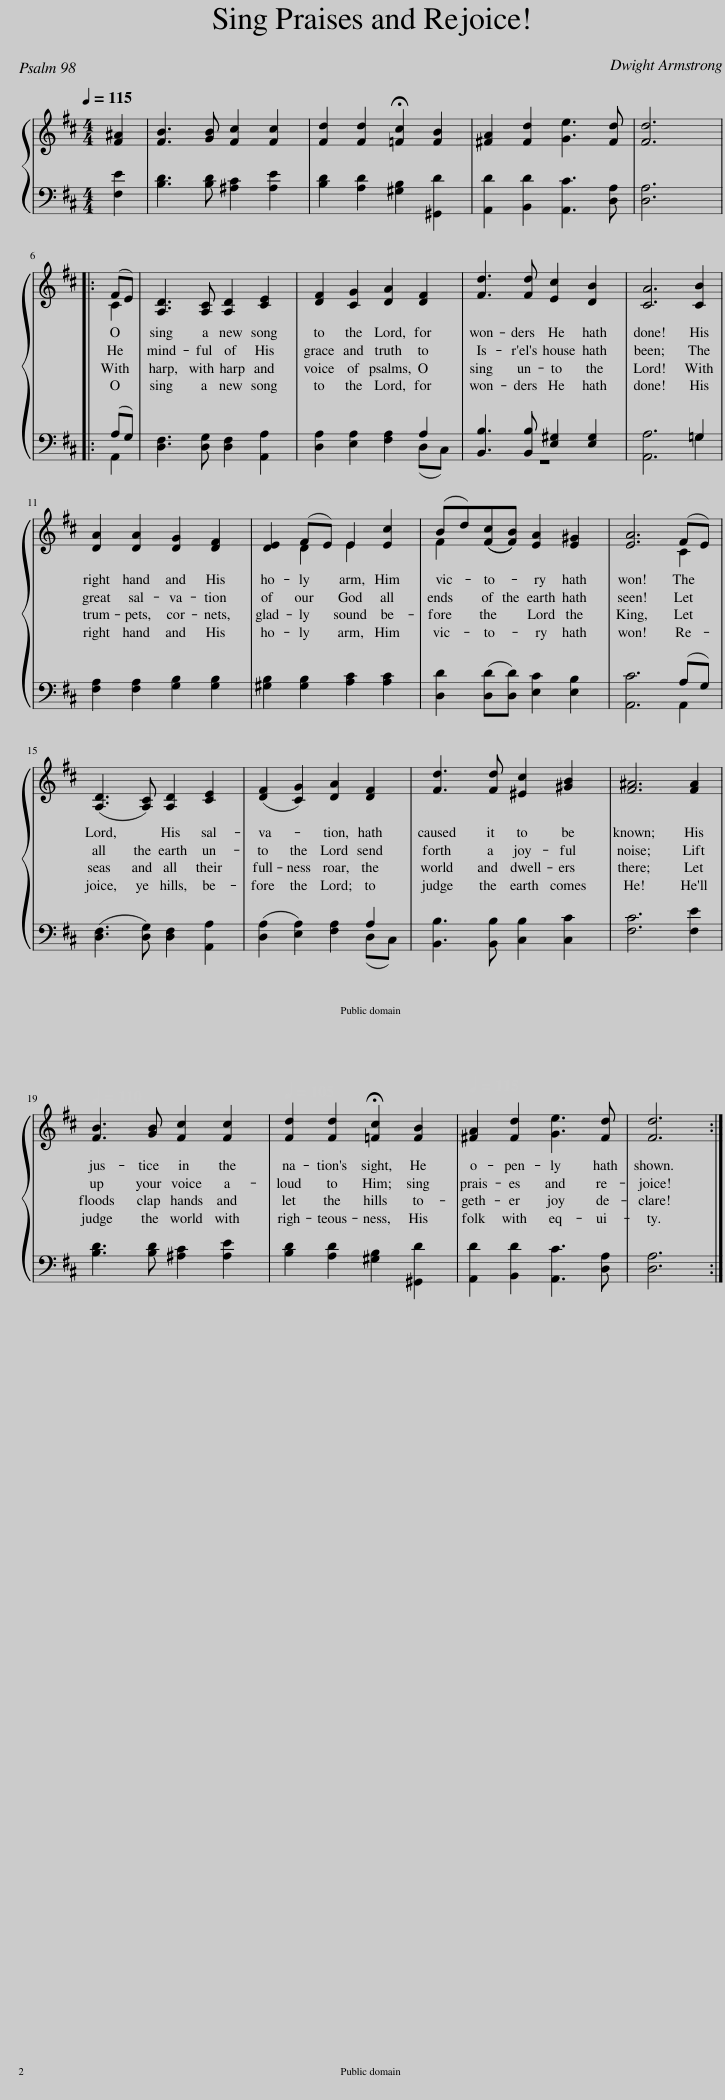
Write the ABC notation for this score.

X:1
%%score { ( 1 3 ) | ( 2 4 ) }
L:1/8
Q:1/4=115
M:4/4
I:linebreak $
K:D
V:1 treble
V:3 treble
V:2 bass
V:4 bass
V:1
 [F^A]2 | [FB]3 [GB] [Fc]2 [Fc]2 | [Fd]2 [Fd]2 !fermata![=Fc]2 [FB]2 | [^FA]2 [Fd]2 [Ge]3 [Fd] | [Fd]6 |:$ %5
 (FE) | [A,D]3 [A,C] [A,D]2 [CE]2 | [DF]2 [CG]2 [DA]2 [DF]2 | [Fd]3 [Fd] [Ec]2 [DB]2 | [CA]6 [CB]2 |$ %10
 [DA]2 [DA]2 [DG]2 [DF]2 | [DE]2 (FE) E2 [Ec]2 | (Bd)(([Fc][FB])) [EA]2 [E^G]2 | [EA]6 (FE) |$ ([A,D]3 [A,C]) [A,D]2 [CE]2 | %15
 ([DF]2 [CG]2) [DA]2 [DF]2 | [Fd]3 [Fd] [^Ec]2 [^GB]2 | [F^A]6 [FA]2 |$[Q:1/4=110] [FB]3 [GB] [Fc]2 [Fc]2 |[Q:1/4=105] [Fd]2 [Fd]2 !fermata![=Fc]2 [FB]2 | %20
[Q:1/4=115] [^FA]2 [Fd]2 [Ge]3 [Fd] | [Fd]6 :| %22
V:2
 [F,E]2 | [B,D]3 [B,D] [^A,C]2 [A,E]2 | [B,D]2 [A,D]2 [^G,B,]2 [^G,,D]2 | [A,,D]2 [B,,D]2 [A,,C]3 [D,A,] | [D,A,]6 |:$ %5
 (A,G,) | [D,F,]3 [D,G,] [D,F,]2 [A,,A,]2 | [D,A,]2 [E,A,]2 [F,A,]2 A,2 | [B,,B,]3 [B,,B,] [E,^G,]2 [E,G,]2 | [A,,A,]6 =G,2 |$ %10
 [F,A,]2 [F,A,]2 [G,B,]2 [G,B,]2 | [^G,B,]2 [G,B,]2 [A,C]2 [A,C]2 | [D,D]2 ([D,D][D,D]) [E,C]2 [E,B,]2 | [A,,C]6 (A,G,) |$ ([D,F,]3 [D,G,]) [D,F,]2 [A,,A,]2 | %15
 ([D,A,]2 [E,A,]2) [F,A,]2 A,2 | [B,,B,]3 [B,,B,] [C,B,]2 [C,C]2 | [F,C]6 [F,E]2 |$ [B,D]3 [B,D] [^A,C]2 [A,E]2 | [B,D]2 [A,D]2 [^G,B,]2 [^G,,D]2 | %20
 [A,,D]2 [B,,D]2 [A,,C]3 [D,A,] | [D,A,]6 :| %22
V:3
 x2 | x8 | x8 | x8 | x6 |:$ %5
 C2 | x8 | x8 | x8 | x8 |$ %10
 x8 | x2 D2 E2 x2 | F2 x6 | x6 C2 |$ x8 | %15
 x8 | x8 | x8 |$ x8 | x8 | %20
 x8 | x6 :| %22
V:4
 x2 | x8 | x8 | x8 | x6 |:$ %5
 A,,2 | x8 | x6 (D,C,) | z8 | x6 G,2 |$ %10
 x8 | x8 | x8 | x6 A,,2 |$ x8 | %15
 x6 (D,C,) | x8 | x8 |$ x8 | x8 | %20
 x8 | x6 :| %22
